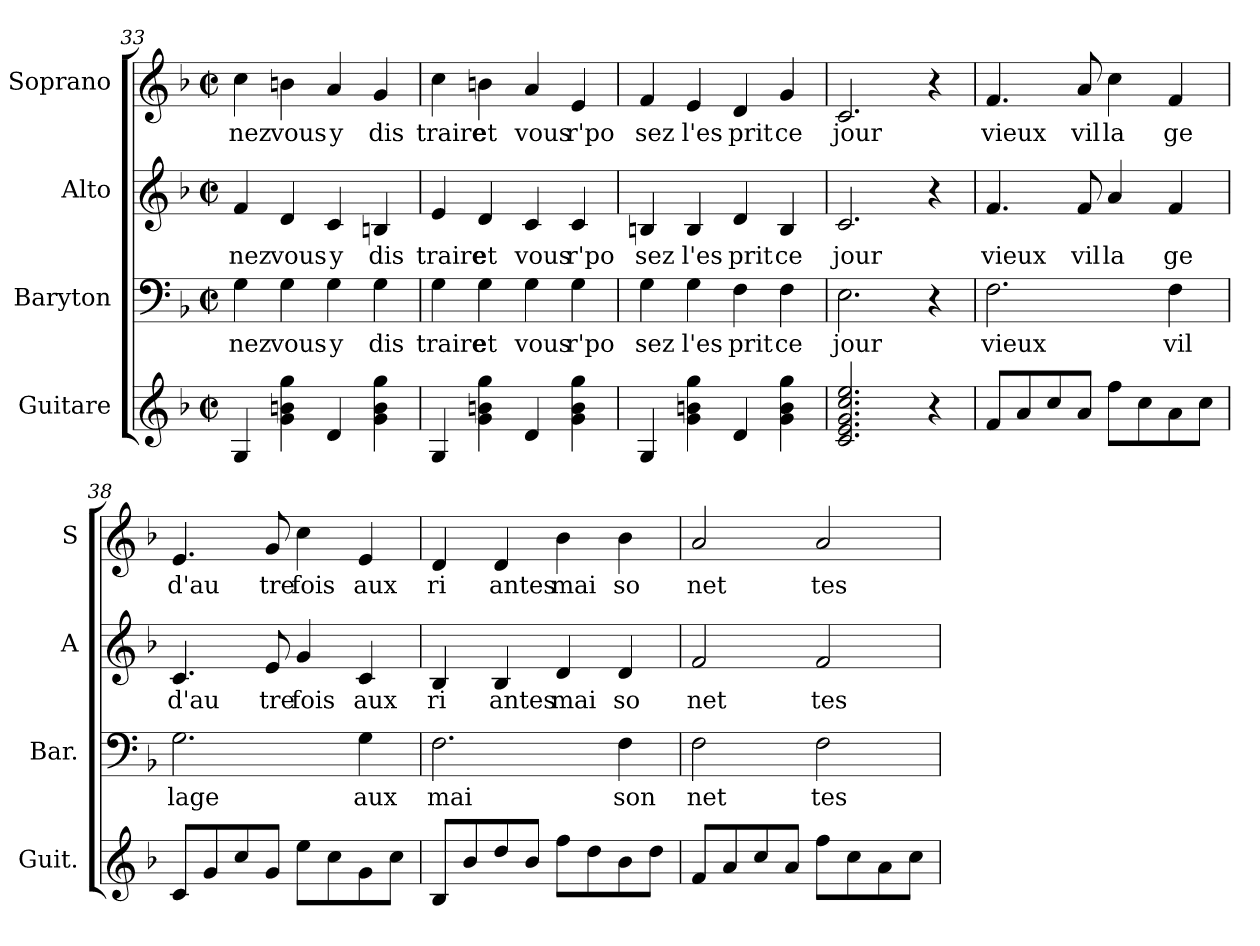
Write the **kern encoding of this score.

**kern	**kern	**text	**kern	**text	**kern	**text
*part4	*part3	*part3	*part2	*part2	*part1	*part1
*staff4	*staff3	*staff3	*staff2	*staff2	*staff1	*staff1
*I"Guitare	*I"Baryton	*	*I"Alto	*	*I"Soprano	*
*I'Guit.	*I'Bar.	*	*I'A	*	*I'S	*
*clefG2	*clefF4	*	*clefG2	*	*clefG2	*
*ITrd7c12	*	*	*	*	*	*
*k[b-]	*k[b-]	*	*k[b-]	*	*k[b-]	*
*F:	*F:	*	*F:	*	*F:	*
*M2/2	*M2/2	*	*M2/2	*	*M2/2	*
*met(c|)	*met(c|)	*	*met(c|)	*	*met(c|)	*
=33	=33	=33	=33	=33	=33	=33
!	!	!LO:LY:b	!	!	!	!
!	!	!	!	!LO:LY:b	!	!
!	!	!	!	!	!	!LO:LY:b
4GG/	4G\	nez	4f/	nez	4cc\	nez
!	!	!LO:LY:b	!	!	!	!
!	!	!	!	!LO:LY:b	!	!
!	!	!	!	!	!	!LO:LY:b
4G\ 4Bn\ 4g\	4G\	vous	4d/	vous	4bn\	vous
!	!	!LO:LY:b	!	!	!	!
!	!	!	!	!LO:LY:b	!	!
!	!	!	!	!	!	!LO:LY:b
4D/	4G\	y	4c/	y	4a/	y
!	!	!LO:LY:b	!	!	!	!
!	!	!	!	!LO:LY:b	!	!
!	!	!	!	!	!	!LO:LY:b
4G\ 4B\ 4g\	4G\	dis	4Bn/	dis	4g/	dis
=34	=34	=34	=34	=34	=34	=34
!	!	!LO:LY:b	!	!	!	!
!	!	!	!	!LO:LY:b	!	!
!	!	!	!	!	!	!LO:LY:b
4GG/	4G\	traire	4e/	traire	4cc\	traire
!	!	!LO:LY:b	!	!	!	!
!	!	!	!	!LO:LY:b	!	!
!	!	!	!	!	!	!LO:LY:b
4G\ 4Bn\ 4g\	4G\	et	4d/	et	4bn\	et
!	!	!LO:LY:b	!	!	!	!
!	!	!	!	!LO:LY:b	!	!
!	!	!	!	!	!	!LO:LY:b
4D/	4G\	vous	4c/	vous	4a/	vous
!	!	!LO:LY:b	!	!	!	!
!	!	!	!	!LO:LY:b	!	!
!	!	!	!	!	!	!LO:LY:b
4G\ 4B\ 4g\	4G\	r'po	4c/	r'po	4e/	r'po
=35	=35	=35	=35	=35	=35	=35
!	!	!LO:LY:b	!	!	!	!
!	!	!	!	!LO:LY:b	!	!
!	!	!	!	!	!	!LO:LY:b
4GG/	4G\	sez	4Bn/	sez	4f/	sez
!	!	!LO:LY:b	!	!	!	!
!	!	!	!	!LO:LY:b	!	!
!	!	!	!	!	!	!LO:LY:b
4G\ 4Bn\ 4g\	4G\	l'es	4B/	l'es	4e/	l'es
!	!	!LO:LY:b	!	!	!	!
!	!	!	!	!LO:LY:b	!	!
!	!	!	!	!	!	!LO:LY:b
4D/	4F\	prit	4d/	prit	4d/	prit
!	!	!LO:LY:b	!	!	!	!
!	!	!	!	!LO:LY:b	!	!
!	!	!	!	!	!	!LO:LY:b
4G\ 4B\ 4g\	4F\	ce	4B/	ce	4g/	ce
!!LO:PB:g=z
=36	=36	=36	=36	=36	=36	=36
!	!	!LO:LY:b	!	!	!	!
!	!	!	!	!LO:LY:b	!	!
!	!	!	!	!	!	!LO:LY:b
2.C/ 2.E/ 2.G/ 2.c/ 2.e/	2.E\	jour	2.c/	jour	2.c/	jour
4r	4r	.	4r	.	4r	.
=37	=37	=37	=37	=37	=37	=37
!	!	!LO:LY:b	!	!	!	!
!	!	!	!	!LO:LY:b	!	!
!	!	!	!	!	!	!LO:LY:b
8F/L	2.F\	vieux	4.f/	vieux	4.f/	vieux
8A/	.	.	.	.	.	.
8c/	.	.	.	.	.	.
!	!	!	!	!LO:LY:b	!	!
!	!	!	!	!	!	!LO:LY:b
8A/J	.	.	8f/	vil	8a/	vil
!	!	!	!	!LO:LY:b	!	!
!	!	!	!	!	!	!LO:LY:b
8f\L	.	.	4a/	la	4cc\	la
8c\	.	.	.	.	.	.
!	!	!LO:LY:b	!	!	!	!
!	!	!	!	!LO:LY:b	!	!
!	!	!	!	!	!	!LO:LY:b
8A\	4F\	vil	4f/	ge	4f/	ge
8c\J	.	.	.	.	.	.
=38	=38	=38	=38	=38	=38	=38
!	!	!LO:LY:b	!	!	!	!
!	!	!	!	!LO:LY:b	!	!
!	!	!	!	!	!	!LO:LY:b
8C/L	2.G\	lage	4.c/	d'au	4.e/	d'au
8G/	.	.	.	.	.	.
8c/	.	.	.	.	.	.
!	!	!	!	!LO:LY:b	!	!
!	!	!	!	!	!	!LO:LY:b
8G/J	.	.	8e/	tre	8g/	tre
!	!	!	!	!LO:LY:b	!	!
!	!	!	!	!	!	!LO:LY:b
8e\L	.	.	4g/	fois	4cc\	fois
8c\	.	.	.	.	.	.
!	!	!LO:LY:b	!	!	!	!
!	!	!	!	!LO:LY:b	!	!
!	!	!	!	!	!	!LO:LY:b
8G\	4G\	aux	4c/	aux	4e/	aux
8c\J	.	.	.	.	.	.
=39	=39	=39	=39	=39	=39	=39
!	!	!LO:LY:b	!	!	!	!
!	!	!	!	!LO:LY:b	!	!
!	!	!	!	!	!	!LO:LY:b
8BB-/L	2.F\	mai	4B-/	ri	4d/	ri
8B-/	.	.	.	.	.	.
!	!	!	!	!LO:LY:b	!	!
!	!	!	!	!	!	!LO:LY:b
8d/	.	.	4B-/	antes	4d/	antes
8B-/J	.	.	.	.	.	.
!	!	!	!	!LO:LY:b	!	!
!	!	!	!	!	!	!LO:LY:b
8f\L	.	.	4d/	mai	4b-\	mai
8d\	.	.	.	.	.	.
!	!	!LO:LY:b	!	!	!	!
!	!	!	!	!LO:LY:b	!	!
!	!	!	!	!	!	!LO:LY:b
8B-\	4F\	son	4d/	so	4b-\	so
8d\J	.	.	.	.	.	.
!!LO:LB:g=z
=40	=40	=40	=40	=40	=40	=40
!	!	!LO:LY:b	!	!	!	!
!	!	!	!	!LO:LY:b	!	!
!	!	!	!	!	!	!LO:LY:b
8F/L	2F\	net	2f/	net	2a/	net
8A/	.	.	.	.	.	.
8c/	.	.	.	.	.	.
8A/J	.	.	.	.	.	.
!	!	!LO:LY:b	!	!	!	!
!	!	!	!	!LO:LY:b	!	!
!	!	!	!	!	!	!LO:LY:b
8f\L	2F\	tes	2f/	tes	2a/	tes
8c\	.	.	.	.	.	.
8A\	.	.	.	.	.	.
8c\J	.	.	.	.	.	.
=	=	=	=	=	=	=
*-	*-	*-	*-	*-	*-	*-
